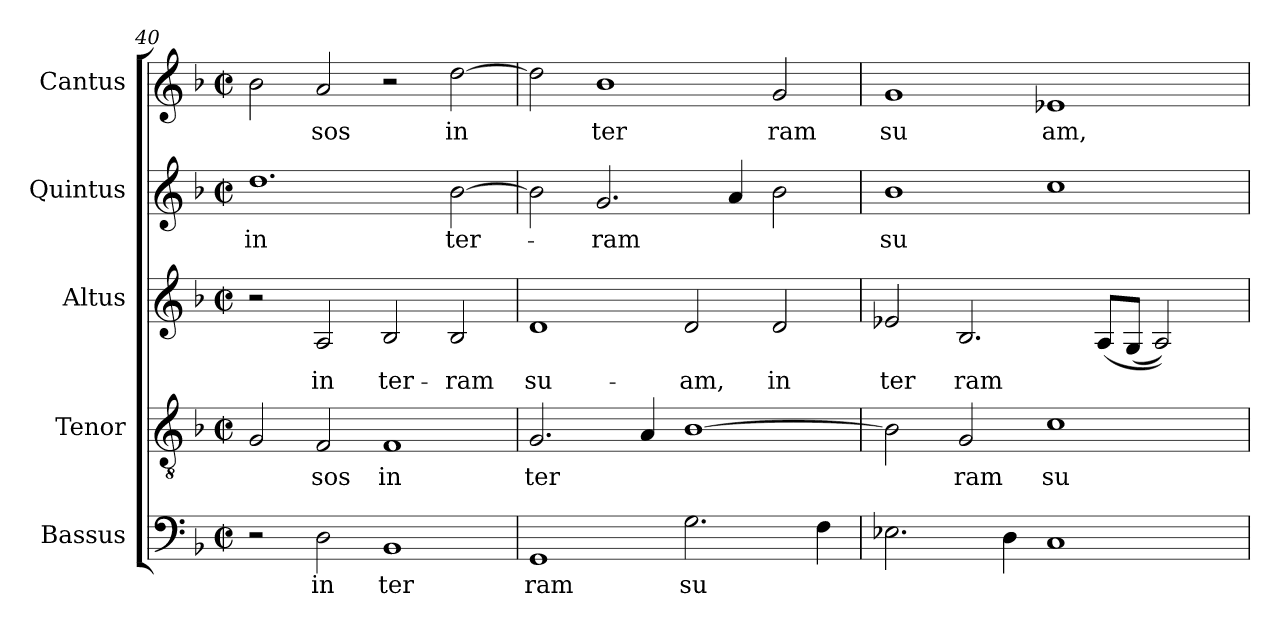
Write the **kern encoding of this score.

**kern	**text	**kern	**text	**kern	**text	**kern	**text	**kern	**text
*part5	*part5	*part4	*part4	*part3	*part3	*part2	*part2	*part1	*part1
*staff5	*staff5	*staff4	*staff4	*staff3	*staff3	*staff2	*staff2	*staff1	*staff1
*I"Bassus	*	*I"Tenor	*	*I"Altus	*	*I"Quintus	*	*I"Cantus	*
*clefF4	*	*clefGv2	*	*clefG2	*	*clefG2	*	*clefG2	*
*k[b-]	*	*k[b-]	*	*k[b-]	*	*k[b-]	*	*k[b-]	*
*F:	*	*F:	*	*F:	*	*F:	*	*F:	*
*M2/2	*	*M2/2	*	*M2/2	*	*M2/2	*	*M2/2	*
*met(c|)	*	*met(c|)	*	*met(c|)	*	*met(c|)	*	*met(c|)	*
=40	=40	=40	=40	=40	=40	=40	=40	=40	=40
!	!	!	!	!	!	!	!LO:LY:b:cj	!	!
2r	.	2G/	.	2r	.	1.dd	in	2b-\	.
!	!LO:LY:b:cj	!	!LO:LY:b:cj	!	!LO:LY:b:cj	!	!	!	!LO:LY:b:cj
2D\	in	2F/	sos	2A/	in	.	.	2a/	sos
!	!LO:LY:b:cj	!	!LO:LY:b:cj	!	!LO:LY:b:cj	!	!	!	!
1BB-	ter	1F	in	2B-/	ter-	.	.	2r	.
!	!	!	!	!	!LO:LY:b:cj	!	!LO:LY:b	!	!LO:LY:b:cj
.	.	.	.	2B-/	-ram	[>2b-\	ter-	[>2dd\	in
=41	=41	=41	=41	=41	=41	=41	=41	=41	=41
!	!LO:LY:b:cj	!	!LO:LY:b	!	!LO:LY:b:cj	!	!	!	!
1GG	ram	2.G/	ter	1d	su-	2b-\]	.	2dd\]	.
!	!	!	!	!	!	!	!LO:LY:b	!	!LO:LY:b:cj
.	.	.	.	.	.	2.g/	-ram	1b-	ter
.	.	4A/	.	.	.	.	.	.	.
!	!LO:LY:b:cj	!	!	!	!LO:LY:b:cj	!	!	!	!
2.G\	su	[<1B-	.	2d/	-am,	.	.	.	.
.	.	.	.	.	.	4a/	.	.	.
!	!	!	!	!	!LO:LY:b:cj	!	!	!	!LO:LY:b:cj
.	.	.	.	2d/	in	2b-\	.	2g/	ram
4F\	.	.	.	.	.	.	.	.	.
!!LO:LB:g=z
=42	=42	=42	=42	=42	=42	=42	=42	=42	=42
!	!	!	!	!	!LO:LY:b:cj	!	!LO:LY:b:cj	!	!LO:LY:b:cj
*^	*	*	*	*	*	*	*	*	*
2.E-X\	64ryy	.	2B-\]	.	2e-X/	ter	1b-	su	1g	su
.	1ryy	.	.	.	.	.	.	.	.	.
!	!	!	!	!LO:LY:b:cj	!	!LO:LY:b	!	!	!	!
.	.	.	2G/	ram	2.B-/	ram	.	.	.	.
4D\	.	.	.	.	.	.	.	.	.	.
!	!	!	!	!LO:LY:b:cj	!	!	!	!	!	!LO:LY:b:cj
1C	.	.	1c	su	.	.	1cc	.	1e-X	am,
.	2ryy	.	.	.	.	.	.	.	.	.
.	.	.	.	.	(>8A/L	.	.	.	.	.
.	.	.	.	.	(>8G/J	.	.	.	.	.
.	.	.	.	.	2A/))	.	.	.	.	.
.	4ryy	.	.	.	.	.	.	.	.	.
.	8...ryy	.	.	.	.	.	.	.	.	.
*v	*v	*	*	*	*	*	*	*	*	*
=	=	=	=	=	=	=	=	=	=
*-	*-	*-	*-	*-	*-	*-	*-	*-	*-
